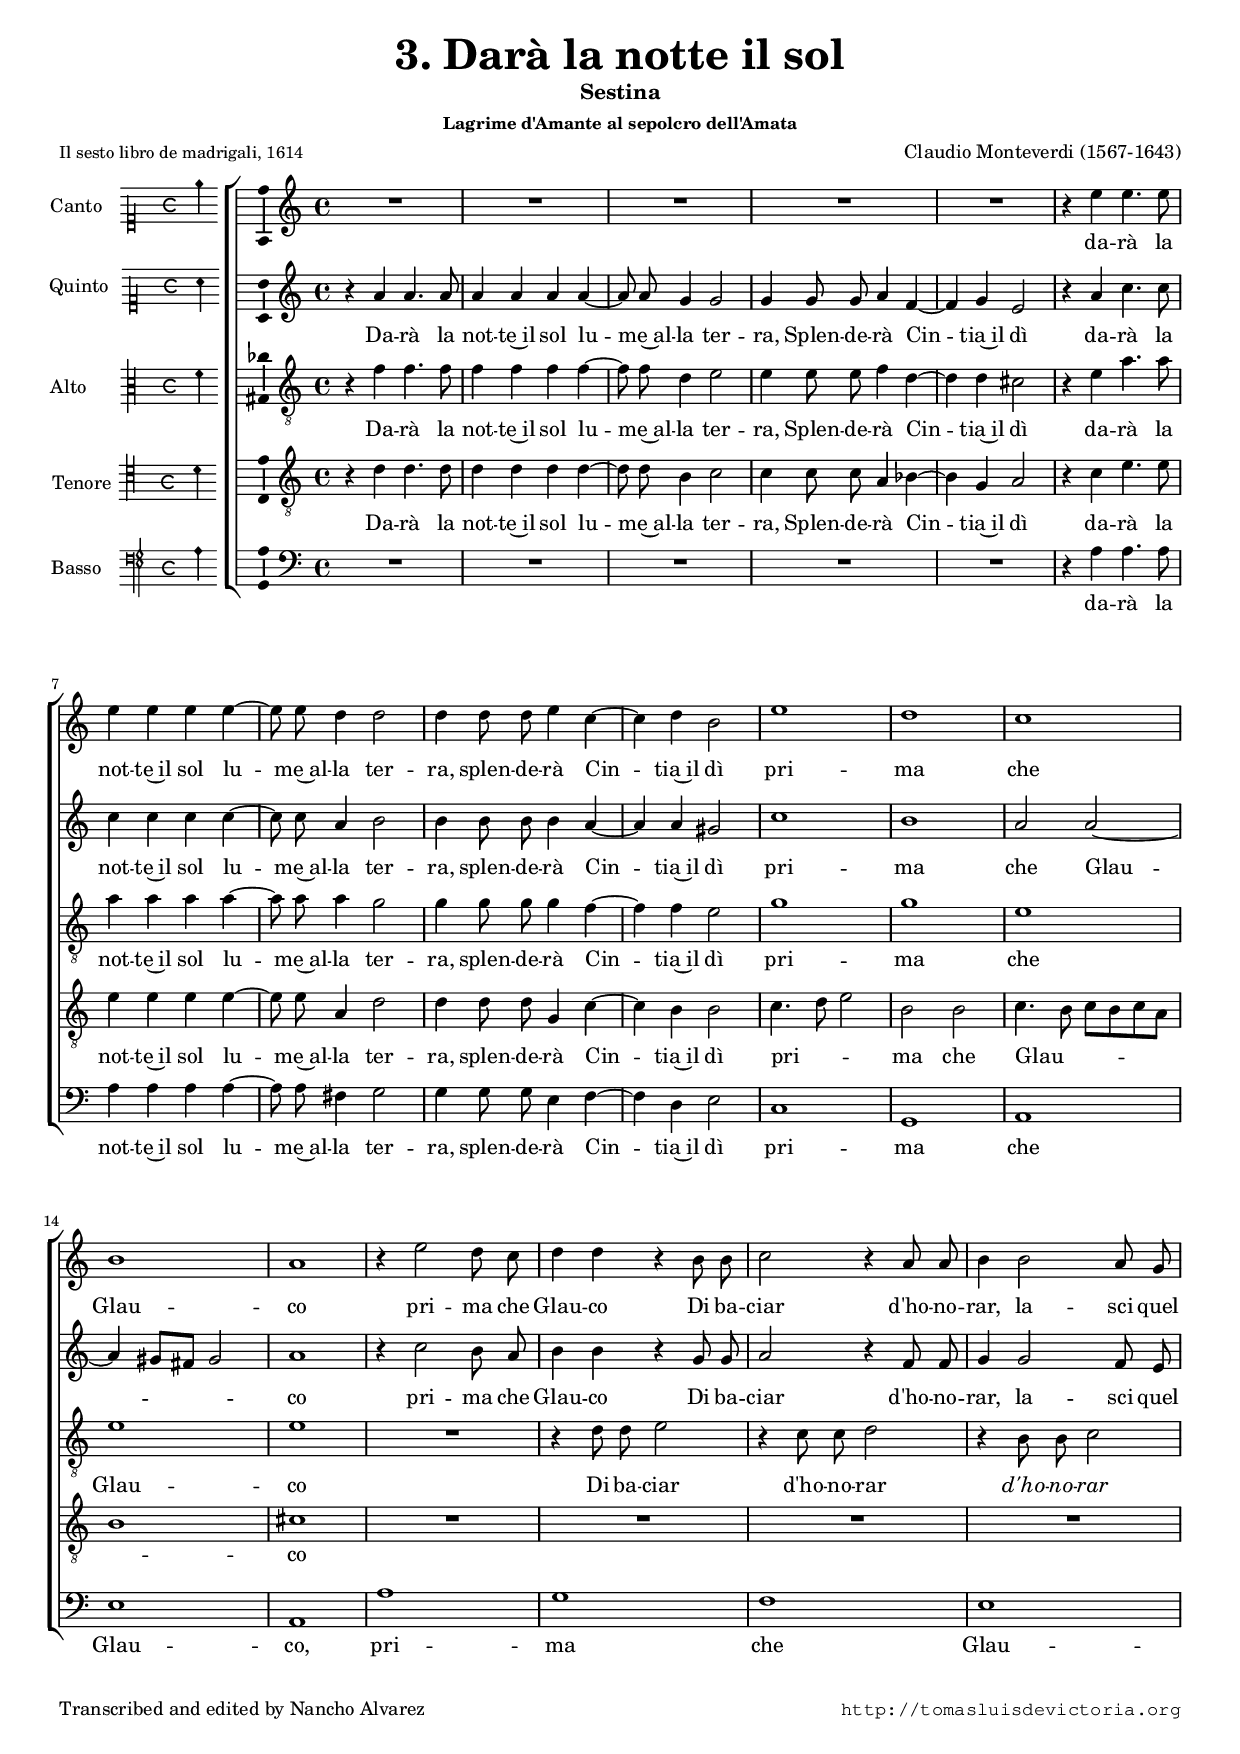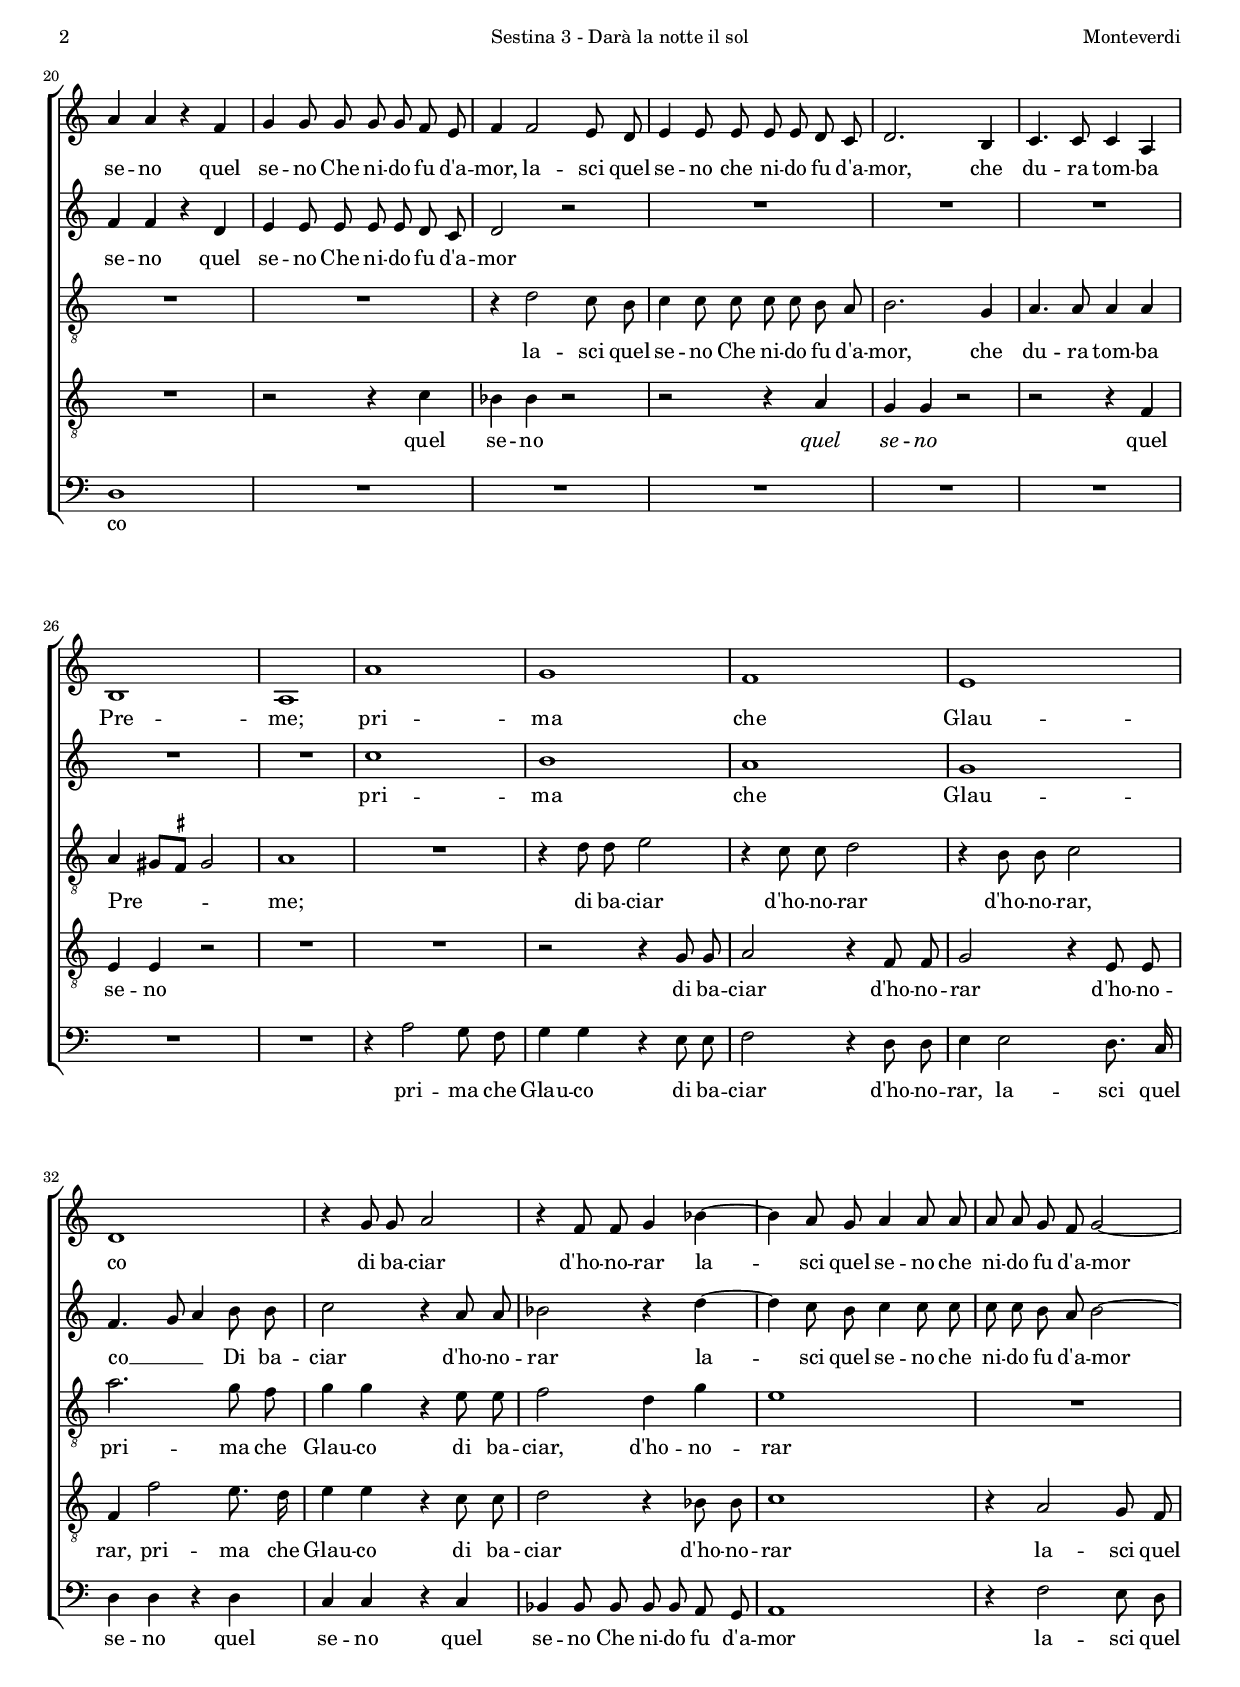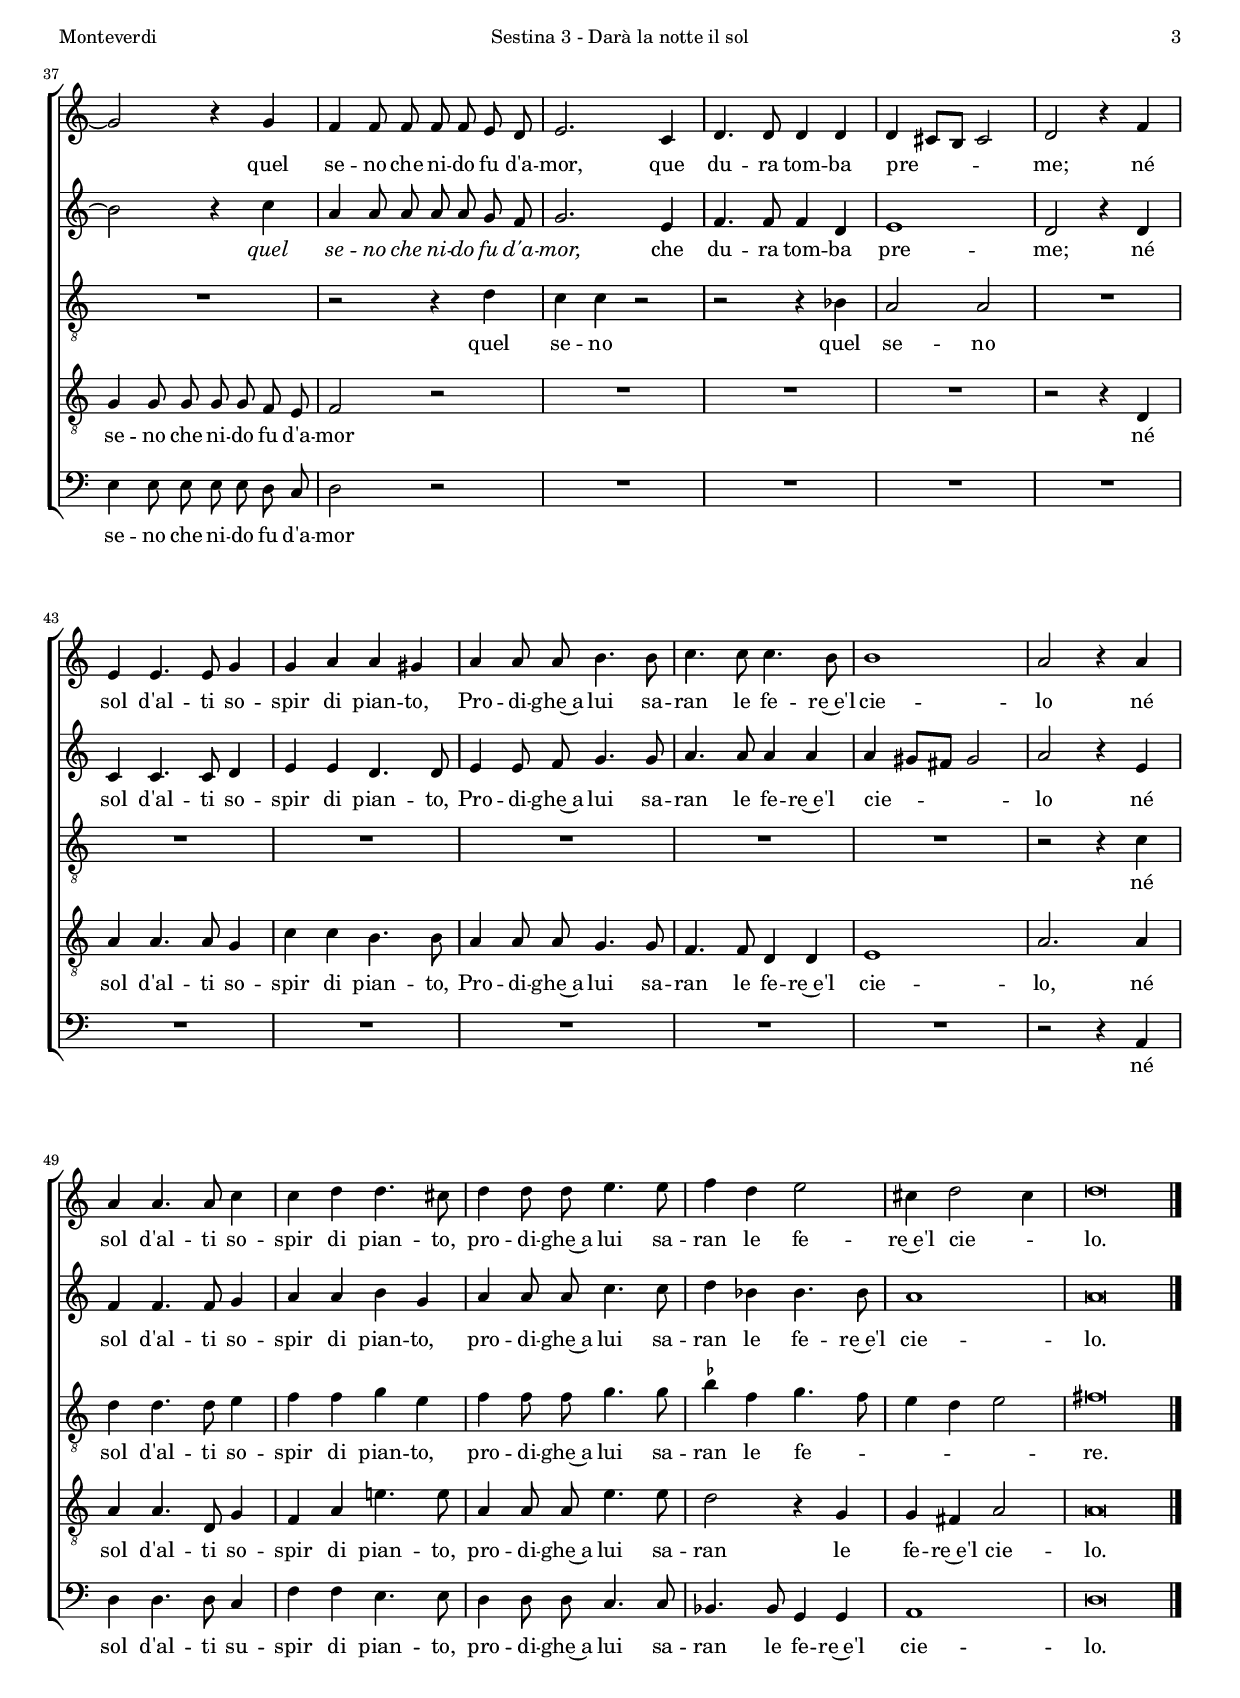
\version "2.18.0"

#(set-default-paper-size "a4")
#(set-global-staff-size 16.4)
#(ly:set-option 'point-and-click #f)
%mobile -s15.0 -i2.7

italicas=\override LyricText.font-shape = #'italic
rectas=\override LyricText.font-shape = #'upright
ss=\once \set suggestAccidentals = ##t
incipitwidth = 20
mtempo={\tempo 4 = 100}
mtempob={\tempo 4 = 50}

htitle="Sestina 3 - Darà la notte il sol"
hcomposer="Monteverdi"

\header {
	title=\markup{\fontsize #3 "3. Darà la notte il sol"}
	subtitle="Sestina"
	subsubtitle=\markup{\column {"Lagrime d'Amante al sepolcro dell'Amata" }}
	composer="Claudio Monteverdi (1567-1643)"
        pdfauthor=\composer
	%opus="(-)"
	poet=\markup{\smaller "Il sesto libro de madrigali, 1614"} % Venecia, Ricciardo Amadino
    %poet=\markup{"Scipione Agnelli (1586-1653)"}
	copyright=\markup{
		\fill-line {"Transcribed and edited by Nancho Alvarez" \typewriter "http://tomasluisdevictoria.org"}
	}
%	tagline=""
}

% no incluyo la parte del continuo
% "Con is suo Basso continuo per poterli concertare nel Clavacembano, et altri Stromenti"
% es básicamente un basso seguente, con unas pocas indicaciones de cifrado


global={\key c \major \time 4/4  \skip 1*54 \bar "|."
}

cantus={
	R1*4/4
	R1*4/4
	R1*4/4
	R1*4/4
%5
	R1*4/4
	r4 e'' e''4. e''8
	e''4 e'' e'' e'' ~
	e''8 e'' d''4 d''2
	d''4 d''8 d'' e''4 c'' ~
%10
	c'' d'' b'2
	e''1
	d''
	c''
	b'
%15
	a'
	r4 e''2 d''8 c''
	d''4 d'' r b'8 b'
	c''2 r4 a'8 a'
	b'4 b'2 a'8 g'
%20
	a'4 a' r f'
	g' g'8 g' g' g' f' e'
	f'4 f'2 e'8 d'
	e'4 e'8 e' e' e' d' c'
	d'2. b4
%25
	c'4. c'8 c'4 a
	b1 |
	a |
	a' |
	g' 
%30
	f'
	e'
	d'
	r4 g'8 g' a'2
	r4 f'8 f' g'4 bes' ~
%35
	bes' a'8 g' a'4 a'8 a'
	a' a' g'  f' g'2 ~
	g' r4 g'
	f' f'8 f' f' f' e' d'
	e'2. c'4
%40
	d'4. d'8 d'4 d'
	d'  cis'8[ b] cis'2
	d' r4 f'
	e' e'4. e'8 g'4
	g' a' a' gis'
%45
	a' a'8 a' b'4. b'8
	c''4. c''8 c''4. b'8
	b'1
	a'2 r4 a'
	a' a'4. a'8 c''4
%50
	c'' d'' d''4.  cis''8
	d''4 d''8 d'' e''4. e''8
	f''4 d'' e''2
	cis''4 d''2 cis''4
	d''\breve*1/2
}

cantusdos={
	r4 a' a'4. a'8
	a'4 a' a' a' ~
	a'8 a' g'4 g'2
	g'4 g'8 g' a'4 f' ~
%5
	f' g' e'2
	r4 a' c''4. c''8
	c''4 c'' c'' c'' ~
	c''8 c'' a'4 b'2
	b'4 b'8 b' b'4 a' ~
%10
	a' a' gis'2
	c''1
	b'
	a'2 a' ~
	a'4  gis'8[ fis'] gis'2
%15
	a'1
	r4 c''2 b'8 a'
	b'4 b' r g'8 g'
	a'2 r4 f'8 f'
	g'4 g'2 f'8 e'
%20
	f'4 f' r d'
	e' e'8 e' e' e' d' c'
	d'2 r
	R1*4/4
	R1*4/4
%25
	R1*4/4
	R1*4/4
	R1*4/4
	c''1
	b'
%30
	a'
	g'
	f'4. g'8 a'4 b'8  b'
	c''2 r4 a'8 a'
	bes'2 r4 d'' ~
%35
	d'' c''8 b' c''4 c''8 c''
	c'' c'' b'  a' b'2 ~
	b' r4 c''
	a' a'8 a' a' a' g' f'
	g'2. e'4
%40
	f'4. f'8 f'4 d'
	e'1
	d'2 r4 d'
	c' c'4. c'8 d'4
	e'  e' d'4.  d'8
%45
	e'4 e'8 f' g'4. g'8
	a'4. a'8 a'4  a'
	a'  gis'8[ fis'] gis'2
	 a' r4 e'
	f' f'4. f'8 g'4
%50
	a' a' b'  g'
	a' a'8 a' c''4. c''8
	d''4 bes' bes'4. bes'8
	a'1
	a'\breve*1/2
}

altus={
	r4 f' f'4. f'8
	f'4 f' f' f' ~
	f'8 f' d'4 e'2
	e'4 e'8 e' f'4 d' ~
%5
	d' d' cis'2
	r4 e' a'4. a'8
	a'4 a' a' a' ~
	a'8 a' a'4 g'2
	g'4 g'8 g' g'4 f' ~
%10
	f' f' e'2
	g'1
	g'
	e'
	e'
%15
	e'
	R1*4/4
	r4 d'8 d' e'2
	r4 c'8 c' d'2
	r4 b8 b c'2
%20
	R1*4/4
	R1*4/4
	r4 d'2 c'8 b
	c'4 c'8 c' c' c' b a
	b2. g4
%25
	a4. a8 a4 a
	a  gis8[ \ss fis] gis2
	a1
	R1*4/4
	r4 d'8 d' e'2
%30
	r4 c'8 c' d'2
	r4 b8 b c'2
	a'2. g'8  f'
	g'4 g' r e'8 e'
	f'2 d'4 g'
%35
	e'1
	R1*4/4
	R1*4/4
	r2 r4 d'
	c' c' r2
%40
	r r4 bes
	a2 a
	R1*4/4
	R1*4/4
	R1*4/4
%45
	R1*4/4
	R1*4/4
	R1*4/4
	r2 r4 c'
	d' d'4. d'8 e'4
%50
	f' f' g'  e'
	f' f'8 f' g'4. g'8
	\ss bes'4 f' g'4. f'8
	e'4 d' e'2
	fis'\breve*1/2
}

tenor={
	r4 d' d'4. d'8
	d'4 d' d' d' ~
	d'8 d' b4 c'2
	c'4 c'8 c' a4 bes ~
%5
	bes g a2
	r4 c' e'4. e'8
	e'4 e' e' e' ~
	e'8 e' a4 d'2
	d'4 d'8 d' g4 c' ~
%10
	c' b b2
	c'4. d'8 e'2
	b b
	c'4. b8  c'[ b c' a]
	b1
%15
	cis'
	R1*4/4
	R1*4/4
	R1*4/4
	R1*4/4
%20
	R1*4/4
	r2 r4 c'
	bes bes r2
	r r4 a
	g g r2
%25
	r r4 f
	e e r2
	R1*4/4
	R1*4/4
	r2 r4 g8 g
%30
	a2 r4 f8 f
	g2 r4 e8 e
	f4 f'2 e'8.  d'16
	e'4 e' r c'8 c'
	d'2 r4 bes8 bes
%35
	c'1
	r4 a2 g8 f
	g4 g8 g g g f e
	f2 r
	R1*4/4
%40
	R1*4/4
	R1*4/4
	r2 r4 d
	a a4. a8 g4
	c'  c' b4.  b8
%45
	a4 a8 a g4. g8
	f4. f8 d4  d
	e1
	 a2. a4
	a a4. d8 g4
%50
	f a e'!4.  e'8
	a4 a8 a e'4. e'8
	d'2 r4 g
	g fis a2
	a\breve*1/2
}

bassus={
	R1*4/4
	R1*4/4
	R1*4/4
	R1*4/4
%5
	R1*4/4
	r4 a a4. a8
	a4 a a a ~
	a8 a fis4 g2
	g4 g8 g e4 f ~
%10
	f d e2
	c1
	g,
	a,
	e
%15
	a,
	a
	g
	f
	e
%20
	d
	R1*4/4
	R1*4/4
	R1*4/4
	R1*4/4
%25
	R1*4/4
	R1*4/4
	R1*4/4
	r4 a2 g8 f
	g4 g r e8 e
%30
	f2 r4 d8 d
	e4 e2 d8. c16
	d4 d r d
	 c c r c
	bes, bes,8 bes, bes, bes, a, g,
%35
	a,1
	r4 f2 e8 d
	e4 e8 e e e d c
	d2 r
	R1*4/4
%40
	R1*4/4
	R1*4/4
	R1*4/4
	R1*4/4
	R1*4/4
%45
	R1*4/4
	R1*4/4
	R1*4/4
	r2 r4 a,
	d d4. d8 c4
%50
	f f e4.  e8
	d4 d8 d c4. c8
	bes,4. bes,8 g,4 g,
	a,1
	d\breve*1/2
}

textocantus=\lyricmode{
da -- rà la not -- te~il sol lu -- _ me~al -- la ter -- ra,
splen -- de -- rà Cin -- _ tia~il dì
pri -- ma che Glau -- co
pri -- ma che Glau -- co
Di ba -- ciar
d'ho -- no -- rar, la -- sci quel se -- no
quel se -- no Che ni -- do fu d'a -- mor,
la -- sci quel se -- no che ni -- do fu d'a -- mor,
che du -- ra tom -- ba Pre -- me;
pri -- ma che Glau -- co
di ba -- ciar
d'ho -- no -- rar la -- _ sci quel se -- no che ni -- do fu d'a -- mor _
quel se -- no che ni -- do fu d'a -- mor, 
que du -- ra tom -- ba
pre -- _ _ _ me;
né sol d'al -- ti so -- spir di pian -- to,
Pro -- di -- ghe~a lui sa -- ran le fe -- re~e'l cie -- lo
né sol d'al -- ti so -- spir di pian -- to,
pro -- di -- ghe~a lui sa -- ran le fe -- re~e'l cie -- _ lo.
}

textocantusdos=\lyricmode{
Da -- rà la not -- te~il sol lu -- _ me~al -- la ter -- ra,
Splen -- de -- rà Cin -- _ tia~il dì
da -- rà la not -- te~il sol lu -- _ me~al -- la ter -- ra,
splen -- de -- rà Cin -- _ tia~il dì 
pri -- ma che Glau -- _ _ _ _ co
pri -- ma che Glau -- co
Di ba -- ciar 
d'ho -- no -- rar, la -- sci quel se -- no
quel se -- no Che ni -- do fu d'a -- mor
pri -- ma che Glau -- co __ _ _ 
Di ba -- ciar d'ho -- no -- rar
la -- _ sci quel se -- no che ni -- do fu d'a -- mor _
\italicas quel se -- no che ni -- do fu d'a -- mor, \rectas
che du -- ra tom -- ba pre -- me;
né sol d'al -- ti so -- spir di pian -- to, 
Pro -- di -- ghe~a lui sa -- ran le fe -- re~e'l cie -- _ _ _ lo
né sol d'al -- ti so -- spir di pian -- to,
pro -- di -- ghe~a lui sa -- ran le fe -- re~e'l cie -- lo.
}

textoaltus=\lyricmode{
Da -- rà la not -- te~il sol lu -- _ me~al -- la ter -- ra,
Splen -- de -- rà Cin -- _ tia~il dì 
da -- rà la not -- te~il sol lu -- _ me~al -- la ter -- ra,
splen -- de -- rà Cin -- _ tia~il dì
pri -- ma che Glau -- co
Di ba -- ciar
d'ho -- no -- rar
\italicas d'ho -- no -- rar \rectas
la -- sci quel se -- no Che ni -- do fu d'a -- mor, 
che du -- ra tom -- ba Pre -- _ _ _ me;
di ba -- ciar
d'ho -- no -- rar
d'ho -- no -- rar,
pri -- ma che Glau -- co
di ba -- ciar, d'ho -- no -- rar
quel se -- no
quel se -- no
né sol d'al -- ti so -- spir di pian -- to,
pro -- di -- ghe~a lui sa -- ran le fe -- _ _ _ _ re.
}

textotenor=\lyricmode{
Da -- rà la not -- te~il sol lu -- _ me~al -- la ter -- ra,
Splen -- de -- rà Cin -- _ tia~il dì 
da -- rà la not -- te~il sol lu -- _ me~al -- la ter -- ra,
splen -- de -- rà Cin -- _ tia~il dì
pri -- _ _ ma che Glau -- _ _ _ _ _ _ co
quel se -- no
\italicas quel se -- no \rectas
quel se -- no
di ba -- ciar
d'ho -- no -- rar
d'ho -- no -- rar, pri -- ma che Glau -- co
di ba -- ciar
d'ho -- no -- rar
la -- sci quel se -- no che ni -- do fu d'a -- mor
né sol d'al -- ti so -- spir di pian -- to, 
Pro -- di -- ghe~a lui sa -- ran le fe -- re~e'l cie -- lo,
né sol d'al -- ti so -- spir di pian -- to, 
pro -- di -- ghe~a lui sa -- ran le fe -- re~e'l cie -- lo.
}

textobassus=\lyricmode{
da -- rà la not -- te~il sol lu -- _ me~al -- la ter -- ra,
splen -- de -- rà Cin -- _ tia~il dì
pri -- ma che Glau -- co,
pri -- ma che Glau -- co
pri -- ma che Glau -- co 
di ba -- ciar d'ho -- no -- rar, la -- sci quel se -- no
quel se -- no
quel se -- no Che ni -- do fu d'a -- mor
la -- sci quel se -- no che ni -- do fu d'a -- mor
né sol d'al -- ti su -- spir di pian -- to, 
pro -- di -- ghe~a lui sa -- ran le fe -- re~e'l cie -- lo.
}


incipitcantus=\markup{
	\score{
		{ 
		\set Staff.instrumentName="Canto   "
		\override NoteHead.style = #'neomensural
		\override Staff.TimeSignature.style = #'neomensural
		\cadenzaOn 
		\clef "petrucci-c1"
		\key c \major
		\time 4/4
                e''4
		} 

	\layout { line-width=\incipitwidth indent = 0 }
	}
}

incipitcantusdos=\markup{
	\score{
		{ 
		\set Staff.instrumentName="Quinto  "
		\override NoteHead.style = #'neomensural
		\override Staff.TimeSignature.style = #'neomensural
		\cadenzaOn 
		\clef "petrucci-c1"
		\key c \major
		\time 4/4
                a'4
		} 

	\layout { line-width=\incipitwidth indent = 0 }
	}
}

incipitaltus=\markup{
	\score{
		{ 
		\set Staff.instrumentName="Alto      "
		\override NoteHead.style = #'neomensural 
		\override Staff.TimeSignature.style = #'neomensural
		\cadenzaOn 
		\clef "petrucci-c3"
		\key c \major
		\time 4/4
                f'4
		} 
	\layout { line-width=\incipitwidth indent = 0 }
	}
}


incipittenor=\markup{
	\score{
		{ 
		\set Staff.instrumentName="Tenore "
		\override NoteHead.style = #'neomensural 
		\override Staff.TimeSignature.style = #'neomensural
		\cadenzaOn 
		\clef "petrucci-c4"
		\key c \major
		\time 4/4
                d'4
		} 
	\layout { line-width=\incipitwidth indent=0 }
	}
}

incipitbassus=\markup{
	\score{
		{ 
		\set Staff.instrumentName="Basso   "
		\override NoteHead.style = #'neomensural
		\override Staff.TimeSignature.style = #'neomensural
		\cadenzaOn 
		\clef "petrucci-f4"
		\key c \major
		\time 4/4
                a4
		} 
	\layout { line-width=\incipitwidth indent = 0 }
	}
}

%\layout {
%       \context {\Voice
%               \remove Ligature~bracket_engraver
%               \consists Mensural_ligature~engraver
%       }
%       line-width=\incipitwidth
%       indent = 0
%}

\score {\transpose c' c'{
\new ChoirStaff<<

	\new Staff <<\global
	\new Voice="v1" {
		\set Staff.instrumentName=\incipitcantus
		\clef "treble"
		\cantus }
	\new Lyrics \lyricsto "v1" {\textocantus }
	>>
	
        \new Staff <<\global
	\new Voice="v5" {
		\set Staff.instrumentName=\incipitcantusdos
		\clef "treble"
		\cantusdos }
	\new Lyrics \lyricsto "v5" {\textocantusdos }
	>>
	
	\new Staff <<\global
	\new Voice="v2" {
		\set Staff.instrumentName=\incipitaltus
		\clef "G_8"
		\altus }
	\new Lyrics \lyricsto "v2" {\textoaltus }
	>>
	
	\new Staff <<\global
	\new Voice="v3" {
		\set Staff.instrumentName=\incipittenor
		\clef "G_8"
		\tenor }
	\new Lyrics \lyricsto "v3" {\textotenor }
	>>

	\new Staff <<\global
	\new Voice="v4" {
		\set Staff.instrumentName=\incipitbassus
		\clef "bass"
		\bassus }
	\new Lyrics \lyricsto "v4" {\textobassus }
	>>
	
>>

	} % transpose

\layout{ 
	\context {\Lyrics 
		\override VerticalAxisGroup.staff-affinity = #UP
		\override VerticalAxisGroup.nonstaff-relatedstaff-spacing =
			#'((basic-distance . 0) (minimum-distance . 0) (padding . 1))
		\override LyricText.font-size = #1.2
		\override LyricHyphen.minimum-distance = #0.5
	}
	\context {\Score 
		tempoHideNote = ##t
		\override BarNumber.padding = #2 
	}
	\context {\Voice 
		melismaBusyProperties = #'()
		autoBeaming = ##f
	}
	\context {\Staff 
                %\RemoveEmptyStaves
                %\override VerticalAxisGroup.remove-first = ##t
		\override VerticalAxisGroup.staff-staff-spacing =
			#'((basic-distance . 11) (minimum-distance . 0) (padding . 1))
		\consists Ambitus_engraver 
		\override LigatureBracket.padding = #1
	}
}

%\midi { \mtempo }

}


\paper{
	evenHeaderMarkup=\markup  \fill-line { \fromproperty #'page:page-number-string \htitle \hcomposer }
	oddHeaderMarkup= \markup  \fill-line { \on-the-fly #not-first-page \hcomposer \on-the-fly #not-first-page \htitle \on-the-fly #not-first-page \fromproperty #'page:page-number-string }
	%system-count=20
	%page-count = 8
	systems-per-page = 3
	ragged-last-bottom = ##f
	indent=3.0\cm
	system-system-spacing =
	#'((basic-distance . 20) (minimum-distance . 0) (padding . 5))
	top-system-spacing = % header
	#'((basic-distance . 10) (minimum-distance . 0) (padding . 0))
	last-bottom-spacing = % footer
	#'((basic-distance . 14) (minimum-distance . 0) (padding . 0))
	markup-system-spacing.padding = #1.5
}
